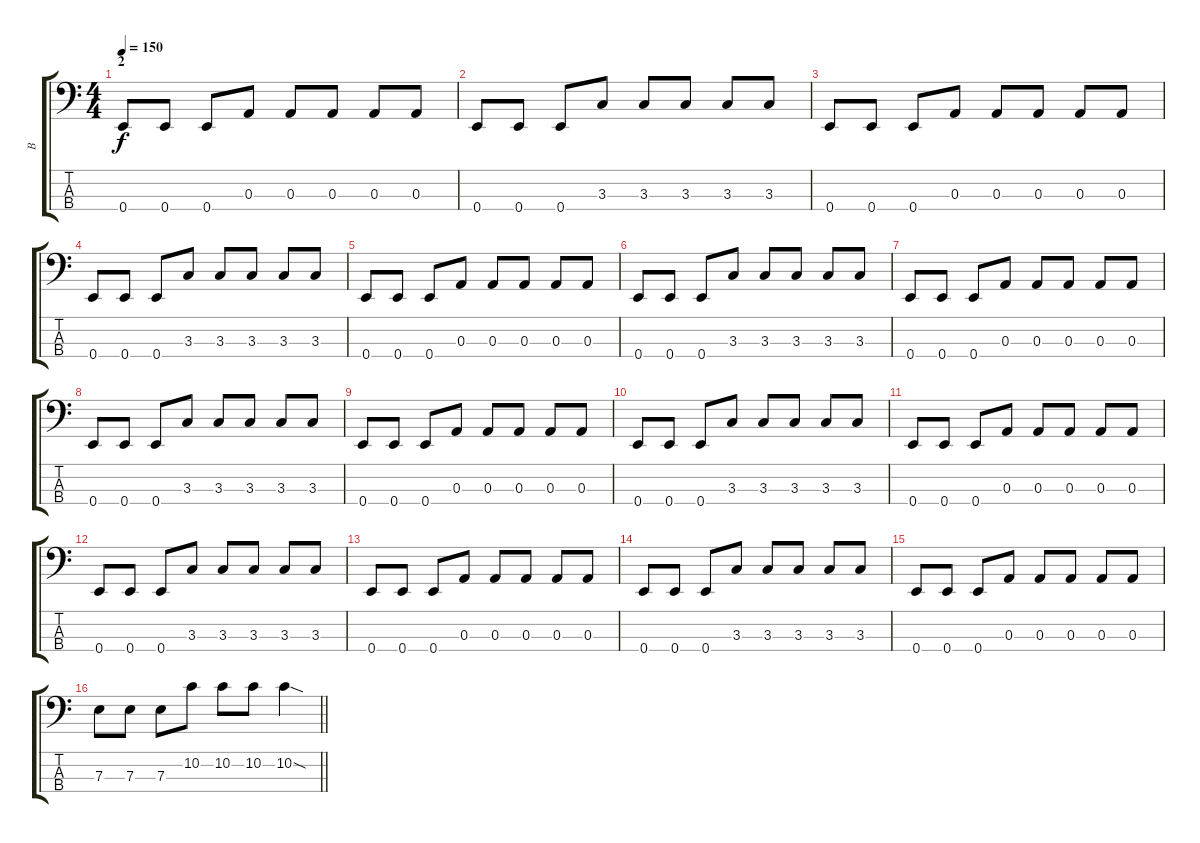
\track ("B" "B") {instrument electricbassfinger}
\staff {score tabs}
\tuning (G2 D2 A1 E1) {hide}
\ts (4 4)
\section ("" "2")
\tempo 150
\clef f4
\ks c
0.4.8{dy f} 0.4.8 0.4.8 0.3.8 0.3.8 0.3.8 0.3.8 0.3.8 |
0.4.8 0.4.8 0.4.8 3.3.8 3.3.8 3.3.8 3.3.8 3.3.8 |
0.4.8 0.4.8 0.4.8 0.3.8 0.3.8 0.3.8 0.3.8 0.3.8 |
0.4.8 0.4.8 0.4.8 3.3.8 3.3.8 3.3.8 3.3.8 3.3.8 |
0.4.8 0.4.8 0.4.8 0.3.8 0.3.8 0.3.8 0.3.8 0.3.8 |
0.4.8 0.4.8 0.4.8 3.3.8 3.3.8 3.3.8 3.3.8 3.3.8 |
0.4.8 0.4.8 0.4.8 0.3.8 0.3.8 0.3.8 0.3.8 0.3.8 |
0.4.8 0.4.8 0.4.8 3.3.8 3.3.8 3.3.8 3.3.8 3.3.8 |
0.4.8 0.4.8 0.4.8 0.3.8 0.3.8 0.3.8 0.3.8 0.3.8 |
0.4.8 0.4.8 0.4.8 3.3.8 3.3.8 3.3.8 3.3.8 3.3.8 |
0.4.8 0.4.8 0.4.8 0.3.8 0.3.8 0.3.8 0.3.8 0.3.8 |
0.4.8 0.4.8 0.4.8 3.3.8 3.3.8 3.3.8 3.3.8 3.3.8 |
0.4.8 0.4.8 0.4.8 0.3.8 0.3.8 0.3.8 0.3.8 0.3.8 |
0.4.8 0.4.8 0.4.8 3.3.8 3.3.8 3.3.8 3.3.8 3.3.8 |
0.4.8 0.4.8 0.4.8 0.3.8 0.3.8 0.3.8 0.3.8 0.3.8 |
\barLineRight lightlight
7.3.8 7.3.8 7.3.8 10.2.8 10.2.8 10.2.8 10.2{sod}.4
